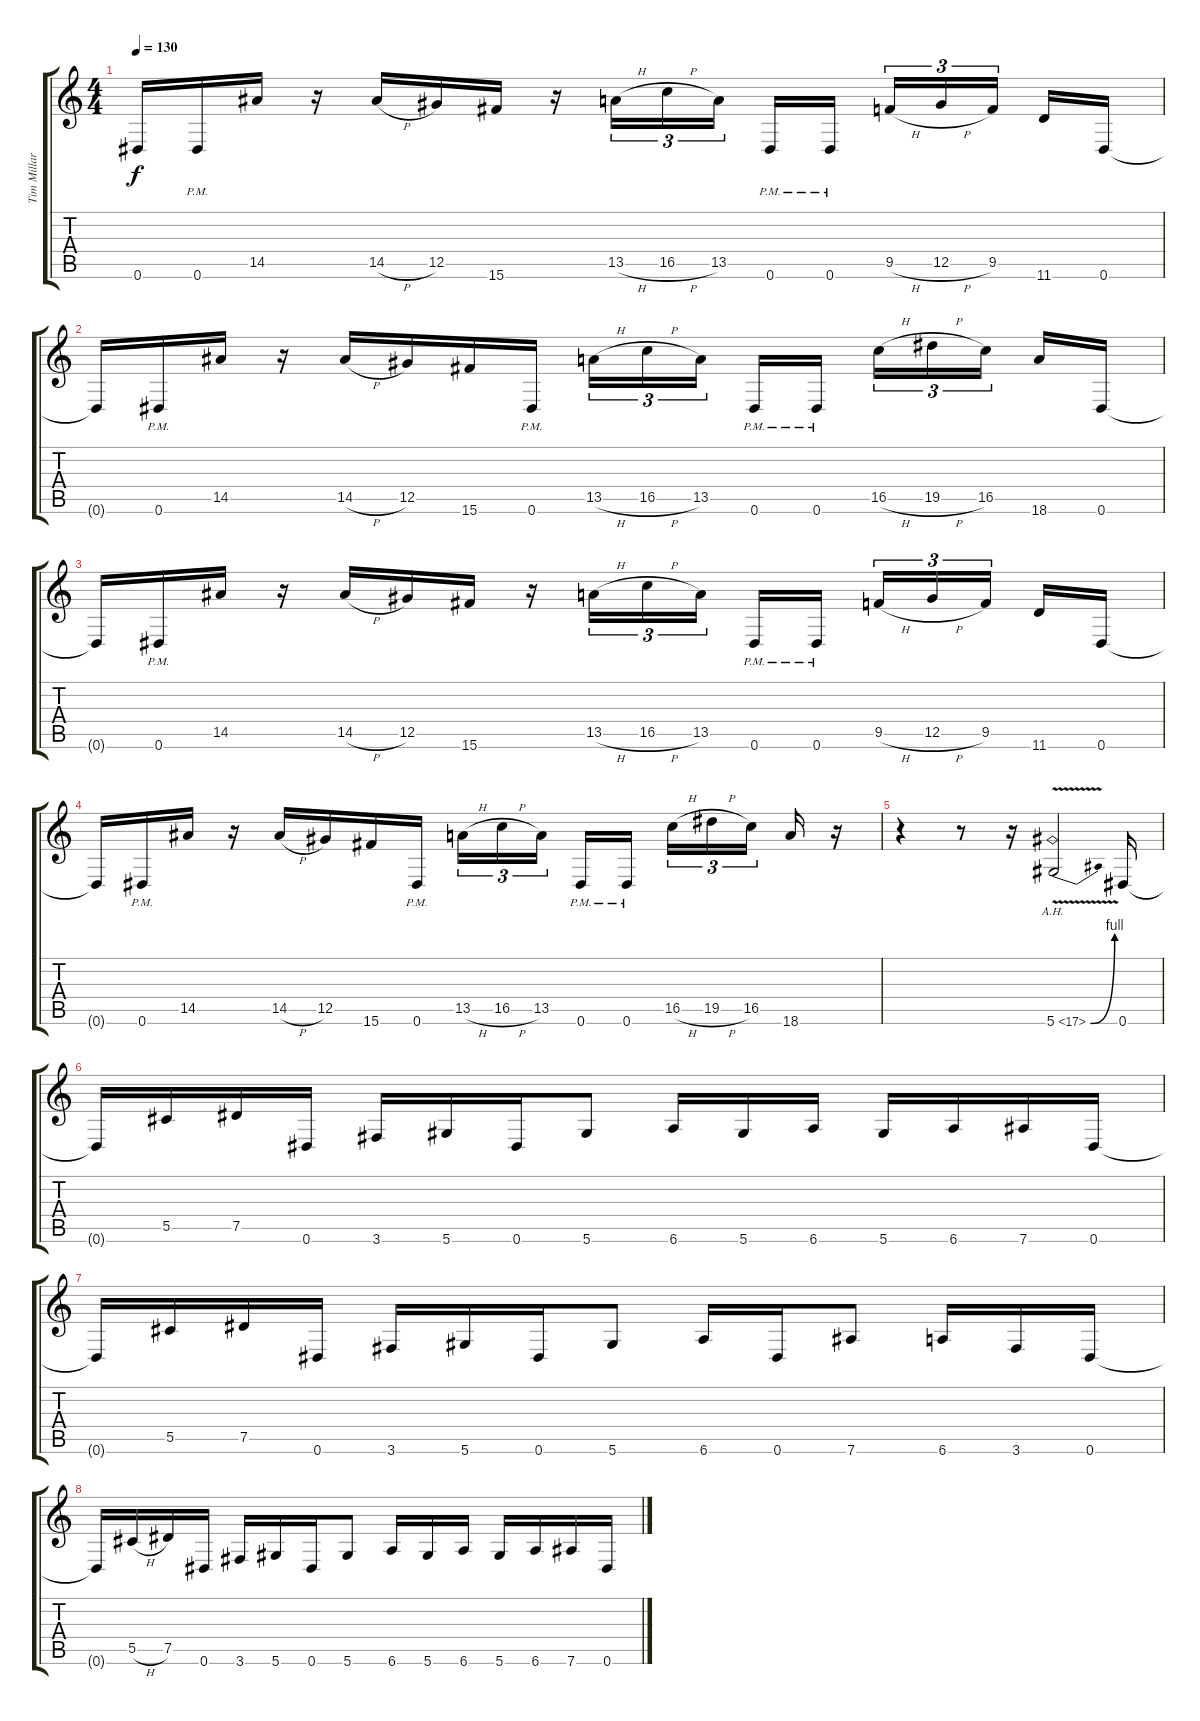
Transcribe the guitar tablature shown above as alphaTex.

\track ("Tim Millar" "Tim Millar") {instrument distortionguitar}
\staff {score tabs}
\tuning (Eb4 Bb3 Gb3 Db3 Ab2 Eb2) {hide}
\ts (4 4)
\tempo 130
\clef g2
\ks c
0.6.16{dy f} 0.6{pm}.16 14.5.16 r.16 14.5{h}.16 12.5.16 15.6.16 r.16 13.5{h}.16{tu (3 2)} 16.5{h}.16{tu (3 2)} 13.5.16{tu (3 2)} 0.6{pm}.16 0.6{pm}.16 9.5{h}.16{tu (3 2)} 12.5{h}.16{tu (3 2)} 9.5.16{tu (3 2)} 11.6.16 0.6.16 |
0.6{t}.16 0.6{pm}.16 14.5.16 r.16 14.5{h}.16 12.5.16 15.6.16 0.6{pm}.16 13.5{h}.16{tu (3 2)} 16.5{h}.16{tu (3 2)} 13.5.16{tu (3 2)} 0.6{pm}.16 0.6{pm}.16 16.5{h}.16{tu (3 2)} 19.5{h}.16{tu (3 2)} 16.5.16{tu (3 2)} 18.6.16 0.6.16 |
0.6{t}.16 0.6{pm}.16 14.5.16 r.16 14.5{h}.16 12.5.16 15.6.16 r.16 13.5{h}.16{tu (3 2)} 16.5{h}.16{tu (3 2)} 13.5.16{tu (3 2)} 0.6{pm}.16 0.6{pm}.16 9.5{h}.16{tu (3 2)} 12.5{h}.16{tu (3 2)} 9.5.16{tu (3 2)} 11.6.16 0.6.16 |
0.6{t}.16 0.6{pm}.16 14.5.16 r.16 14.5{h}.16 12.5.16 15.6.16 0.6{pm}.16 13.5{h}.16{tu (3 2)} 16.5{h}.16{tu (3 2)} 13.5.16{tu (3 2)} 0.6{pm}.16 0.6{pm}.16 16.5{h}.16{tu (3 2)} 19.5{h}.16{tu (3 2)} 16.5.16{tu (3 2)} 18.6.16 r.16 |
r.4 r.8 r.16 5.6{be (bend 0 0 60 4) ah 12 v}.2 0.6.16 |
0.6{t}.16 5.5.16 7.5.16 0.6.16 3.6.16 5.6.16 0.6.16 5.6.8 6.6.16 5.6.16 6.6.16 5.6.16 6.6.16 7.6.16 0.6.16 |
0.6{t}.16 5.5.16 7.5.16 0.6.16 3.6.16 5.6.16 0.6.16 5.6.8 6.6.16 0.6.16 7.6.8 6.6.16 3.6.16 0.6.16 |
0.6{t}.16 5.5{h}.16 7.5.16 0.6.16 3.6.16 5.6.16 0.6.16 5.6.8 6.6.16 5.6.16 6.6.16 5.6.16 6.6.16 7.6.16 0.6.16
